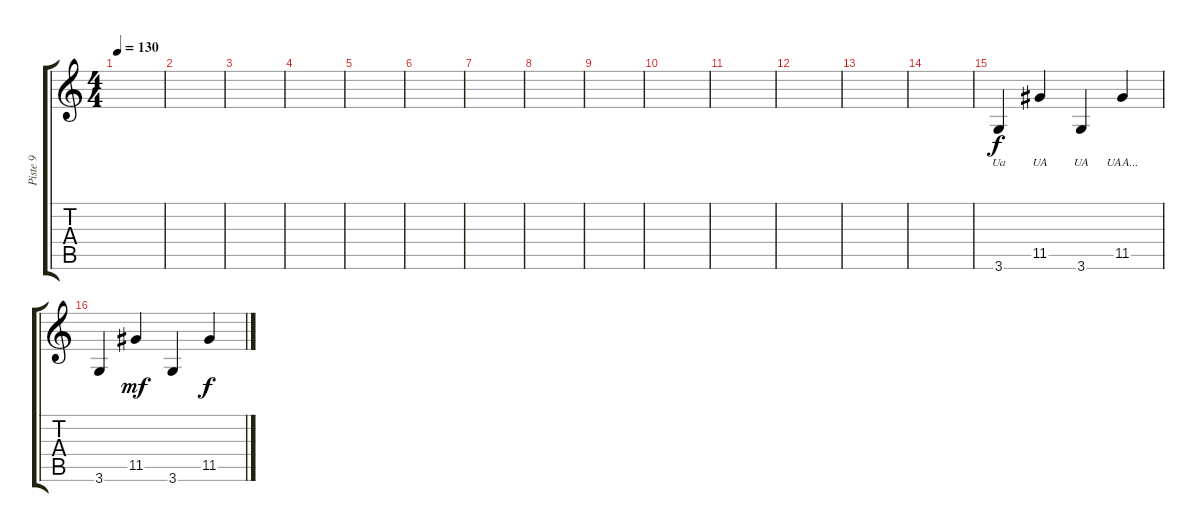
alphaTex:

\track ("Piste 9" "Piste 9") {instrument guitarharmonics}
\staff {score tabs}
\tuning (E4 B3 G3 D3 A2 E2) {hide}
\ts (4 4)
\tempo 130
\clef g2
\ks c
|
|
|
|
|
|
|
|
|
|
|
|
|
|
3.6.4{lyrics (0 "Ua") lyrics (1 "") lyrics (2 "") lyrics (3 "") lyrics (4 "")} 11.5.4{lyrics (0 "UA") lyrics (1 "") lyrics (2 "") lyrics (3 "") lyrics (4 "")} 3.6.4{lyrics (0 "UA") lyrics (1 "") lyrics (2 "") lyrics (3 "") lyrics (4 "")} 11.5.4{lyrics (0 "UAA...") lyrics (1 "") lyrics (2 "") lyrics (3 "") lyrics (4 "")} |
3.6.4 11.5.4{dy mf} 3.6.4 11.5.4{dy f}
